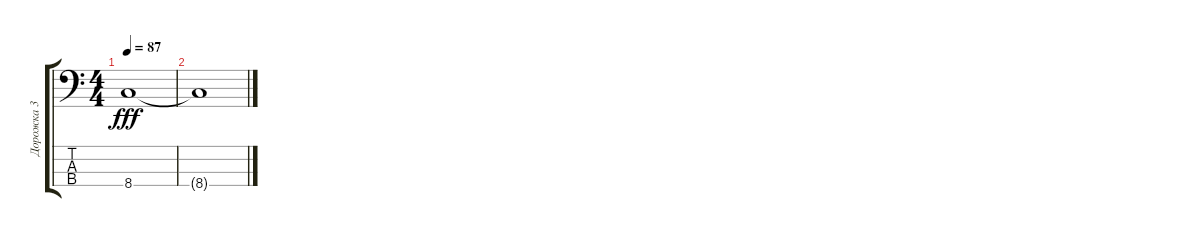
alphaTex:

\track ("Дорожка 3" "Дорожка 3") {instrument electricbassfinger}
\staff {score tabs}
\tuning (G2 D2 A1 E1) {hide}
\ts (4 4)
\tempo 87
\clef f4
\ks c
8.4.1{dy fff} |
8.4{t}.1
